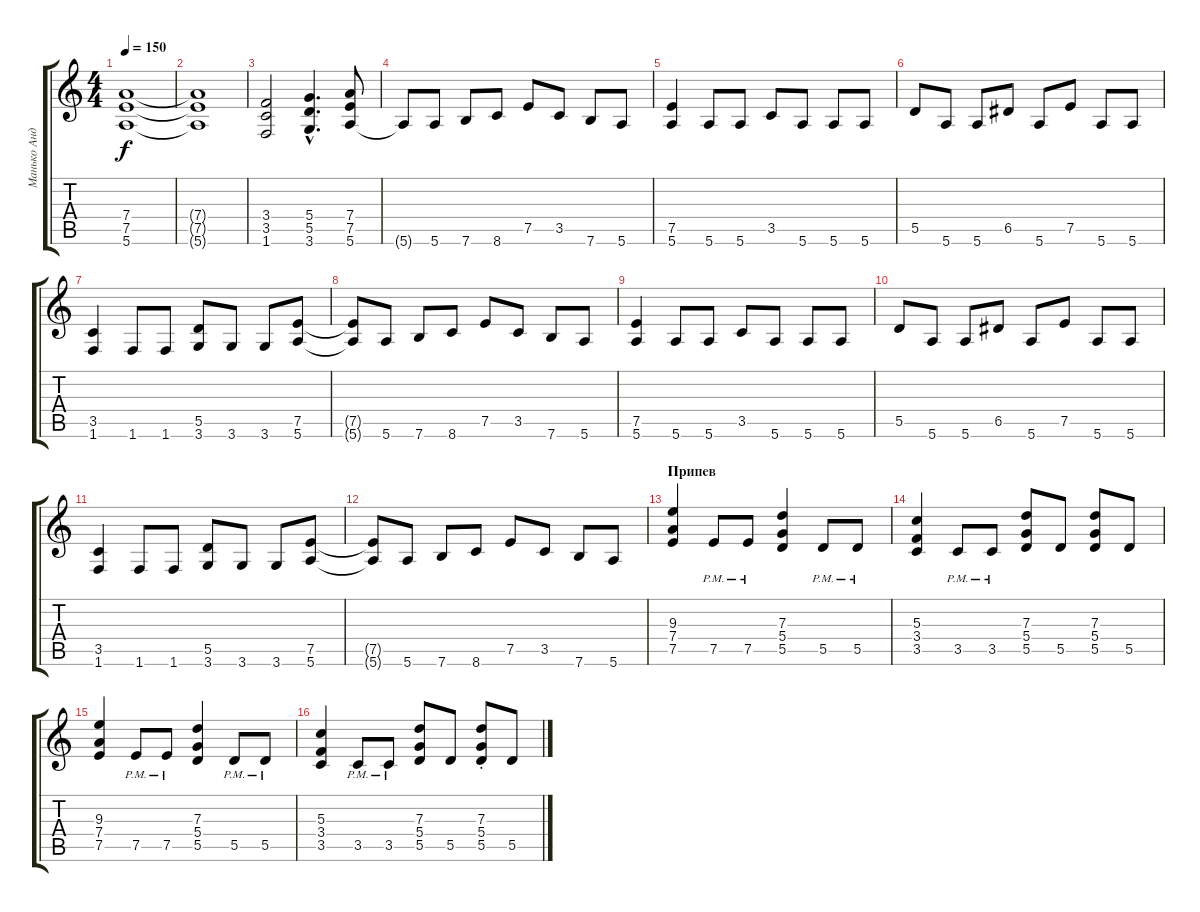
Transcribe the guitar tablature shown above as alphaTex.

\track ("Манько Андрей" "Манько Анд") {instrument distortionguitar}
\staff {score tabs}
\tuning (E4 B3 G3 D3 A2 E2) {hide}
\ts (4 4)
\tempo 150
\clef g2
\ks c
(7.4 7.5 5.6).1{dy f} |
(7.4{t} 7.5{t} 5.6{t}).1 |
(3.4 3.5 1.6).2 (5.4{hac} 5.5{hac} 3.6{hac}).4{d} (7.4 7.5 5.6).8 |
5.6{t}.8 5.6.8 7.6.8 8.6.8 7.5.8 3.5.8 7.6.8 5.6.8 |
(7.5 5.6).4 5.6.8 5.6.8 3.5.8 5.6.8 5.6.8 5.6.8 |
5.5.8 5.6.8 5.6.8 6.5.8 5.6.8 7.5.8 5.6.8 5.6.8 |
(3.5 1.6).4 1.6.8 1.6.8 (5.5 3.6).8 3.6.8 3.6.8 (7.5 5.6).8 |
(7.5{t} 5.6{t}).8 5.6.8 7.6.8 8.6.8 7.5.8 3.5.8 7.6.8 5.6.8 |
(7.5 5.6).4 5.6.8 5.6.8 3.5.8 5.6.8 5.6.8 5.6.8 |
5.5.8 5.6.8 5.6.8 6.5.8 5.6.8 7.5.8 5.6.8 5.6.8 |
(3.5 1.6).4 1.6.8 1.6.8 (5.5 3.6).8 3.6.8 3.6.8 (7.5 5.6).8 |
(7.5{t} 5.6{t}).8 5.6.8 7.6.8 8.6.8 7.5.8 3.5.8 7.6.8 5.6.8 |
\section ("" "Припев")
(9.3 7.4 7.5).4 7.5{pm}.8 7.5{pm}.8 (7.3 5.4 5.5).4 5.5{pm}.8 5.5{pm}.8 |
(5.3 3.4 3.5).4 3.5{pm}.8 3.5{pm}.8 (7.3 5.4 5.5).8 5.5.8 (7.3 5.4 5.5).8 5.5.8 |
(9.3 7.4 7.5).4 7.5{pm}.8 7.5{pm}.8 (7.3 5.4 5.5).4 5.5{pm}.8 5.5{pm}.8 |
(5.3 3.4 3.5).4 3.5{pm}.8 3.5{pm}.8 (7.3 5.4 5.5).8 5.5.8 (7.3 5.4 5.5{st}).8 5.5.8
